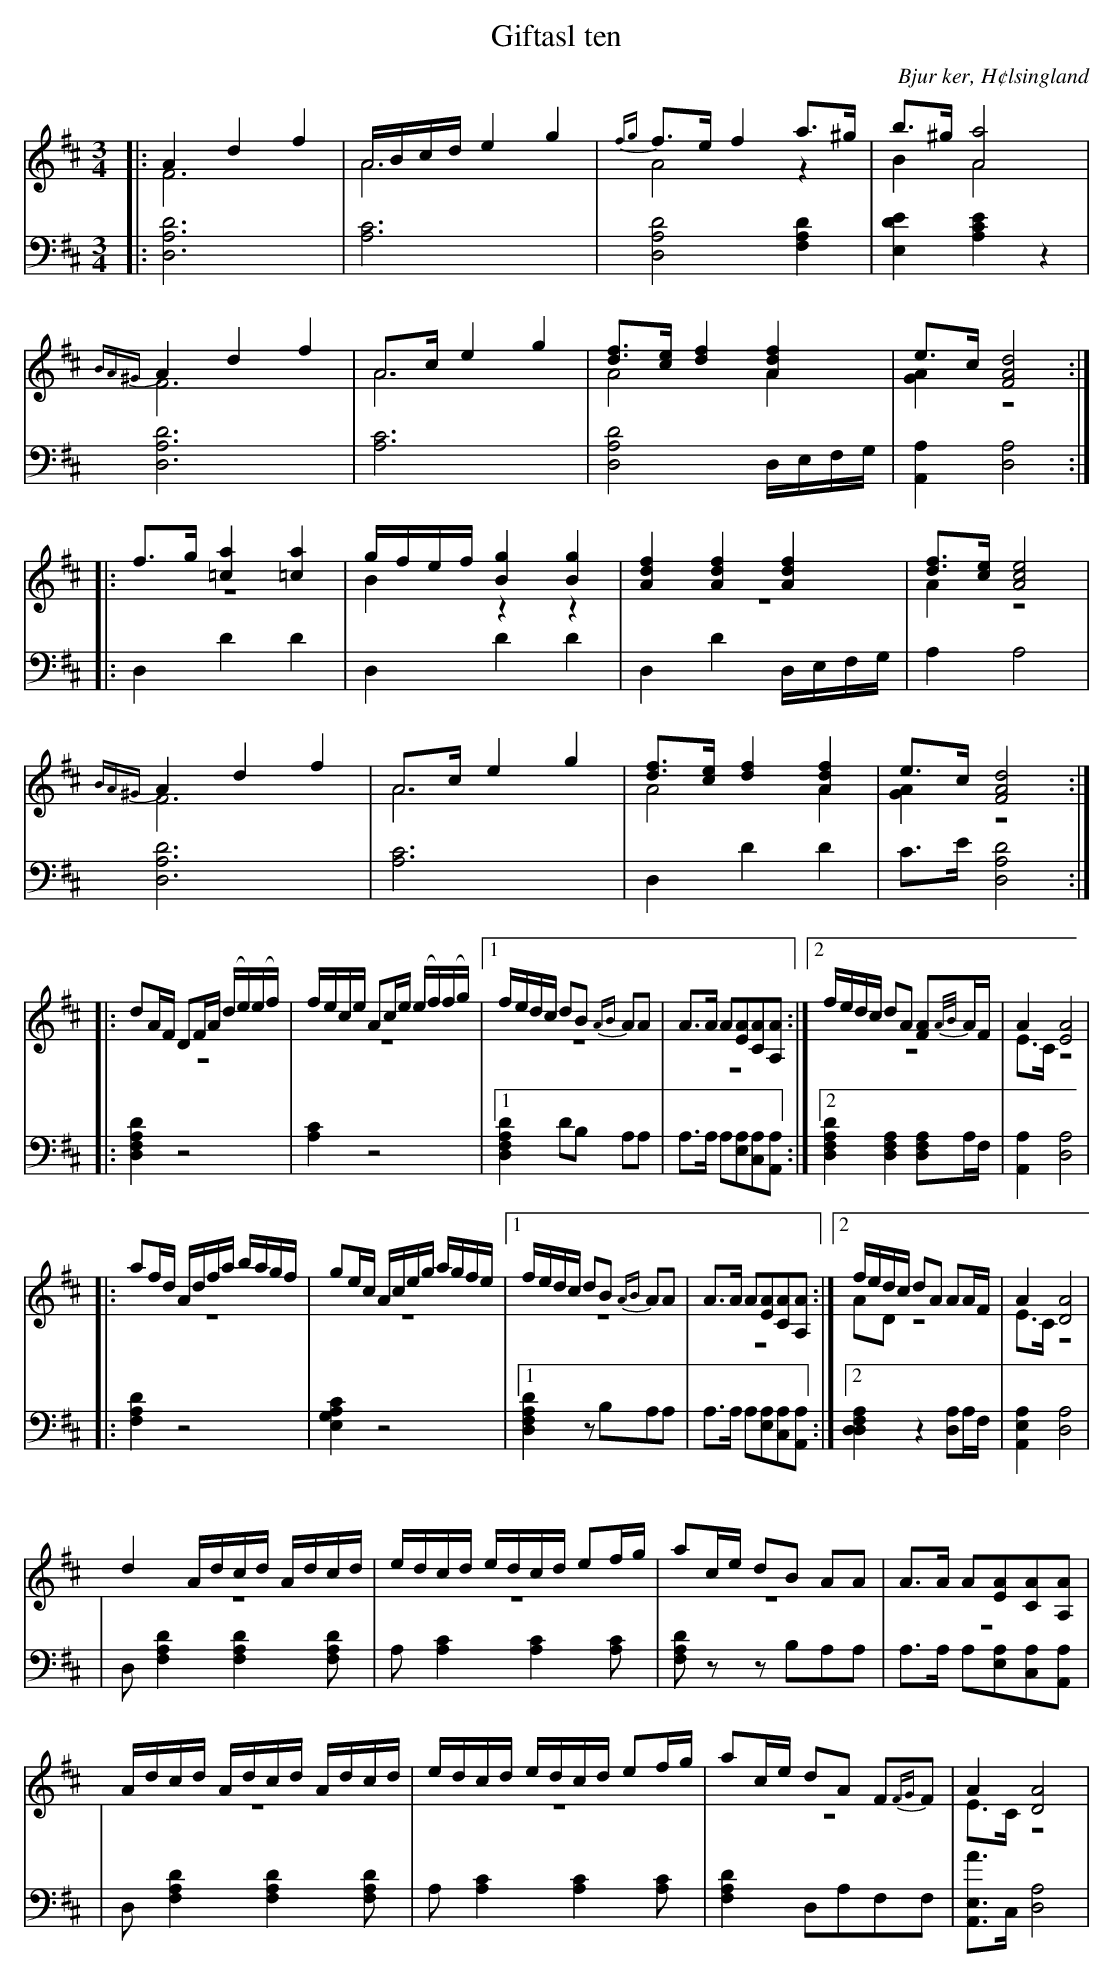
X:1
T: Giftasl ten
O: Bjur ker, H¢lsingland
M: 3/4
L: 1/8
K: D
V:1
V:2 merge
V:3
V:1
|: A2 d2 f2|A/B/c/d/ e2 g2|{fg}f>e f2 a>^g |b>^g [A4a4]|
 {BA^G}A2 d2 f2|A>c e2 g2|[df]>[ce] [d2f2] [A2d2f2]| e>c [F4A4d4]:|
|:f>g [=c2a2] [=c2a2]|g/f/e/f/ [B2g2] [B2g2]|[A2d2f2] [A2d2f2] [A2d2f2] |[df]>[ce] [A4c4e4]|
{BA^G}A2 d2 f2|A>c e2 g2|[df]>[ce] [d2f2] [A2d2f2]| e>c [F4A4d4]:|
|:dA/F/ DF/A/ (d/e/)(e/f/)|f/e/c/e/ Ac/e/ (e/f/)(f/g/)|1 f/e/d/c/ dB {AB}AA|A>A A[EA][CA][A,A]:|2 f/e/d/c/ dA [FA]{A/B/}A/F/|A2 [E4A4]|
|:af/d/ A/d/f/a/ b/a/g/f/|ge/c/ A/c/e/g/ a/g/f/e/|1 f/e/d/c/ dB {AB}AA|A>A A[EA][CA][A,A]:|2 f/e/d/c/ dA AA/F/| A2 [D4A4]|
d2 A/d/c/d/ A/d/c/d/|e/d/c/d/ e/d/c/d/ ef/g/|ac/e/ dB AA|A>A A[EA][CA][A,A]|
A/d/c/d/ A/d/c/d/ A/d/c/d/|e/d/c/d/ e/d/c/d/ ef/g/| ac/e/ dA F{FG}F|A2 [D4A4]|
V:2
|: F6| A6|A4 z2|B2 A4|
F6| A6|A4 A2|[G2A2] z4:|
|:z6|B2 z2 z2|z6|A2 z4|
F6|A6|A4 A2|[G2A2] z4:|
|:z6|z6|1 z6|z6:|2 z6|E>C z4|
|:z6|z6|1 z6|z6:|2 AD z4|E>C z4|
|z6|z6|z6|z6|
|z6|z6|z6|E>C z4|
V:3 clef=bass
|: [D,6A,6D6]| [A,6C6]|[D,4A,4D4] [F,2A,2D2]|[E,2D2E2] [A,2C2E2] z2|
[D,6A,6D6]| [A,6C6]|[D,4A,4D4] D,/E,/F,/G,/|[A,,2A,2] [D,4A,4] :|
|:D,2 D2 D2|D,2 D2 D2|D,2 D2 D,/E,/F,/G,/|A,2 A,4|
[D,6A,6D6]|[A,6C6]| D,2 D2 D2|C>E [D,4A,4D4] :|
|:[D,2F,2A,2D2] z4|[A,2C2] z4|1 [D,2F,2A,2D2] DB, A,A,|A,>A, A,[E,A,][C,A,][A,,A,]:|2 [D,2F,2A,2D2] [D,2F,2A,2] [D,F,A,]A,/F,/ |[A,,2A,2][D,4A,4]|
|:[F,2A,2D2] z4|[E,2G,2A,2C2] z4|1 [D,2F,2A,2D2] zB,A,A,|A,>A, A,[E,A,][C,A,][A,,A,]:|2 [D,2F,2A,2D,2] z2 [D,A,]A,/F,/| [A,,2E,2A,2] [D,4A,4]|
|D, [F,2A,2D2] [F,2A,2D2] [F,A,D]|A, [A,2C2] [A,2C2] [A,C] |[F,A,D] zz B,A,A,|A,>A, A,[E,A,][C,A,][A,,A,]|
|D, [F,2A,2D2] [F,2A,2D2] [F,A,D]|A, [A,2C2] [A,2C2] [A,C] |[F,2A,2D2] D,A,F,F,|[A,,E,A]>C, [D,4A,4]|
